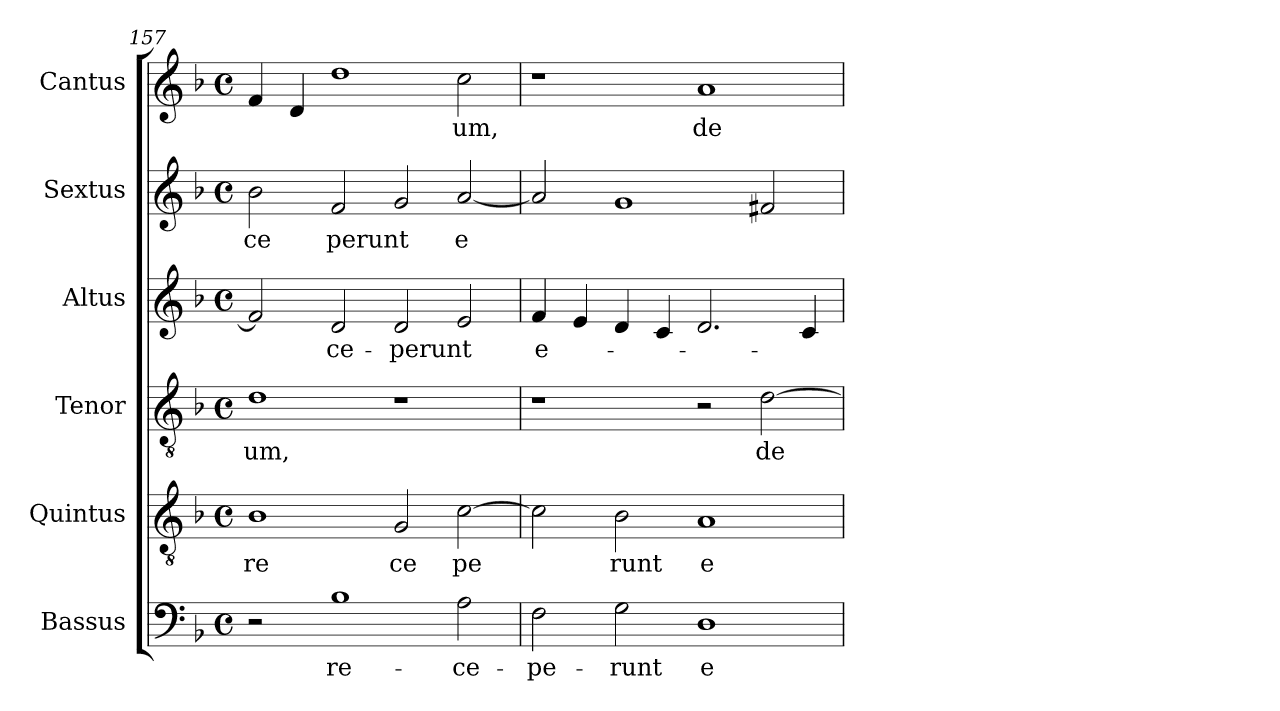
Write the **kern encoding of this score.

**kern	**text	**kern	**text	**kern	**text	**kern	**text	**kern	**text	**kern	**text
*part6	*part6	*part5	*part5	*part4	*part4	*part3	*part3	*part2	*part2	*part1	*part1
*staff6	*staff6	*staff5	*staff5	*staff4	*staff4	*staff3	*staff3	*staff2	*staff2	*staff1	*staff1
*I"Bassus	*	*I"Quintus	*	*I"Tenor	*	*I"Altus	*	*I"Sextus	*	*I"Cantus	*
*I'Bassus	*	*I'Quintus	*	*I'Tenor	*	*I'Altus	*	*I'Sextus	*	*I'Cantus	*
*clefF4	*	*clefGv2	*	*clefGv2	*	*clefG2	*	*clefG2	*	*clefG2	*
*k[b-]	*	*k[b-]	*	*k[b-]	*	*k[b-]	*	*k[b-]	*	*k[b-]	*
*F:	*	*F:	*	*F:	*	*F:	*	*F:	*	*F:	*
*M4/4	*	*M4/4	*	*M4/4	*	*M4/4	*	*M4/4	*	*M4/4	*
*met(c)	*	*met(c)	*	*met(c)	*	*met(c)	*	*met(c)	*	*met(c)	*
=157	=157	=157	=157	=157	=157	=157	=157	=157	=157	=157	=157
!	!	!	!LO:LY:b:cj	!	!LO:LY:b:cj	!	!	!	!LO:LY:b:cj	!	!
2r	.	1B-	re	1d	-um,	2f/]	.	2b-\	ce	4f/	.
.	.	.	.	.	.	.	.	.	.	4d/	.
!	!LO:LY:b:cj	!	!	!	!	!	!LO:LY:b:cj	!	!LO:LY:b	!	!
1B-	re-	.	.	.	.	2d/	-ce-	2f/	perunt	1dd	.
!	!	!	!LO:LY:b:cj	!	!	!	!LO:LY:b	!	!	!	!
.	.	2G/	ce	1r	.	2d/	-perunt	2g/	.	.	.
!	!LO:LY:b:cj	!	!LO:LY:b:cj	!	!	!	!	!	!LO:LY:b:cj	!	!LO:LY:b:cj
2A\	-ce-	[>2c\	pe	.	.	2e/	.	[<2a/	e	2cc\	um,
=158	=158	=158	=158	=158	=158	=158	=158	=158	=158	=158	=158
!	!LO:LY:b:cj	!	!	!	!	!	!LO:LY:b:cj	!	!	!	!
2F\	-pe-	2c\]	.	1r	.	4f/	e-	2a/]	.	1r	.
.	.	.	.	.	.	4e/	.	.	.	.	.
!	!LO:LY:b:cj	!	!LO:LY:b:cj	!	!	!	!	!	!	!	!
2G\	-runt	2B-\	runt	.	.	4d/	.	1g	.	.	.
.	.	.	.	.	.	4c/	.	.	.	.	.
!	!LO:LY:b:cj	!	!LO:LY:b:rj	!	!	!	!	!	!	!	!LO:LY:b:cj
1D	e-	1A	e	2r	.	2.d/	.	.	.	1a	de
!	!	!	!	!	!LO:LY:b:cj	!	!	!	!	!	!
.	.	.	.	[>2d\	de-	.	.	2f#X/	.	.	.
.	.	.	.	.	.	4c/	.	.	.	.	.
=	=	=	=	=	=	=	=	=	=	=	=
*-	*-	*-	*-	*-	*-	*-	*-	*-	*-	*-	*-
